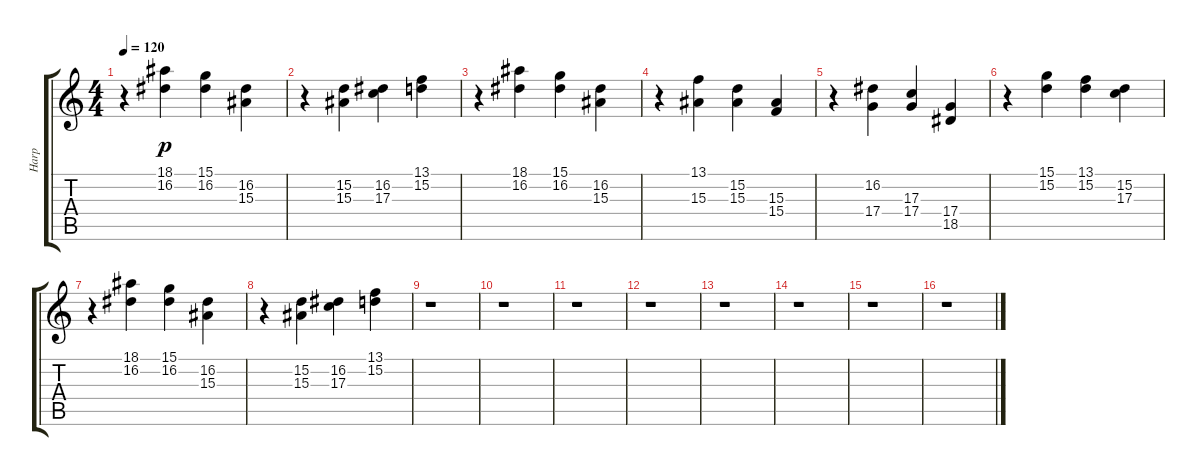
\track ("Harp" "Harp") {instrument orchestralharp}
\staff {score tabs}
\tuning (E4 B3 G3 D3 A2 E2) {hide}
\ts (4 4)
\tempo 120
\clef g2
\ks c
r.4{dy p} (18.1 16.2).4 (15.1 16.2).4 (16.2 15.3).4 |
r.4 (15.2 15.3).4 (16.2 17.3).4 (13.1 15.2).4 |
r.4 (18.1 16.2).4 (15.1 16.2).4 (16.2 15.3).4 |
r.4 (13.1 15.3).4 (15.2 15.3).4 (15.3 15.4).4 |
r.4 (16.2 17.4).4 (17.3 17.4).4 (17.4 18.5).4 |
r.4 (15.1 15.2).4 (13.1 15.2).4 (15.2 17.3).4 |
r.4 (18.1 16.2).4 (15.1 16.2).4 (16.2 15.3).4 |
r.4 (15.2 15.3).4 (16.2 17.3).4 (13.1 15.2).4 |
r.1 |
r.1 |
r.1 |
r.1 |
r.1 |
r.1 |
r.1 |
r.1
